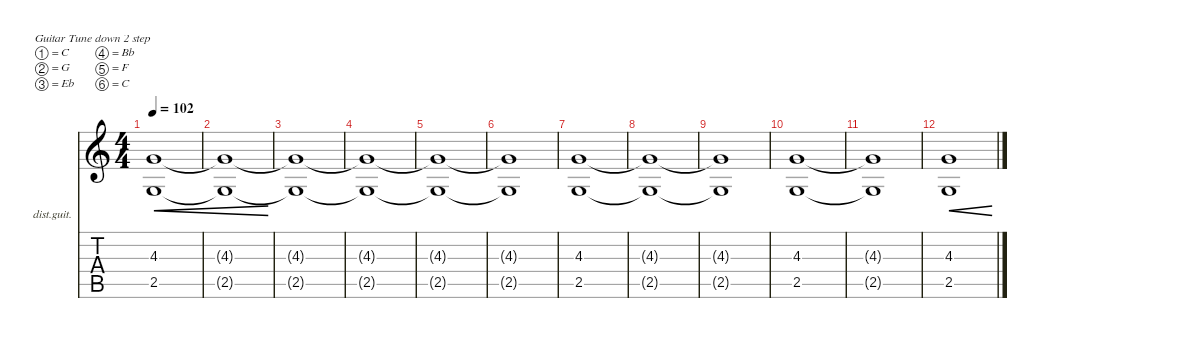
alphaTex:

\defaultSystemsLayout 4
\hideDynamics
\bracketExtendMode nobrackets
\firstSystemTrackNameOrientation horizontal
\otherSystemsTrackNameOrientation horizontal
\track ("Bagpipe (drones)" "dist.guit.") {instrument distortionguitar}
\staff {score tabs}
\tuning (C4 G3 Eb3 Bb2 F2 C2)
\ts (4 4)
\tempo 102
\clef g2
\ks c
(2.5 4.3).1{cre dy mf beam Up} |
(2.5{t} 4.3{t}).1{cre beam Up} |
(2.5{t} 4.3{t}).1{beam Up} |
(4.3{t} 2.5{t}).1{beam Up} |
(4.3{t} 2.5{t}).1{beam Up} |
(4.3{t} 2.5{t}).1{beam Up} |
(2.5 4.3).1{beam Up} |
(4.3{t} 2.5{t}).1{beam Up} |
(4.3{t} 2.5{t}).1{beam Up} |
(4.3 2.5).1{beam Up} |
(4.3{t} 2.5{t}).1{beam Up} |
(2.5 4.3).1{cre beam Up}
